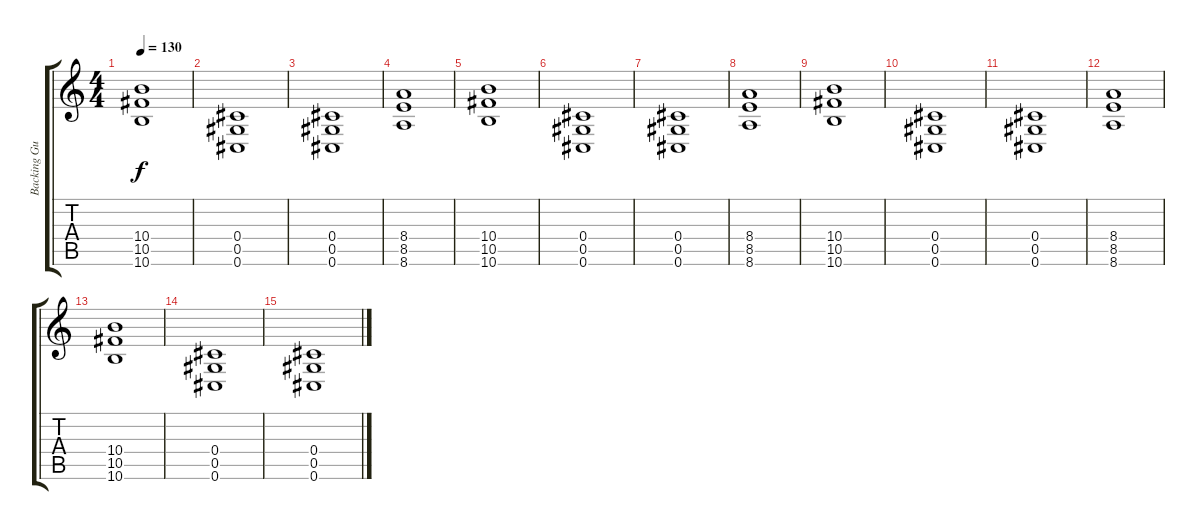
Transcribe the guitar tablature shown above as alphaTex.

\track ("Backing Guitar" "Backing Gu") {instrument overdrivenguitar}
\staff {score tabs}
\tuning (Eb4 Bb3 Gb3 Db3 Ab2 Db2) {hide}
\ts (4 4)
\tempo 130
\clef g2
\ks c
(10.4 10.5 10.6).1{dy f} |
(0.4 0.5 0.6).1 |
(0.4 0.5 0.6).1 |
(8.4 8.5 8.6).1 |
(10.4 10.5 10.6).1 |
(0.4 0.5 0.6).1 |
(0.4 0.5 0.6).1 |
(8.4 8.5 8.6).1 |
(10.4 10.5 10.6).1 |
(0.4 0.5 0.6).1 |
(0.4 0.5 0.6).1 |
(8.4 8.5 8.6).1 |
(10.4 10.5 10.6).1 |
(0.4 0.5 0.6).1 |
(0.4 0.5 0.6).1
